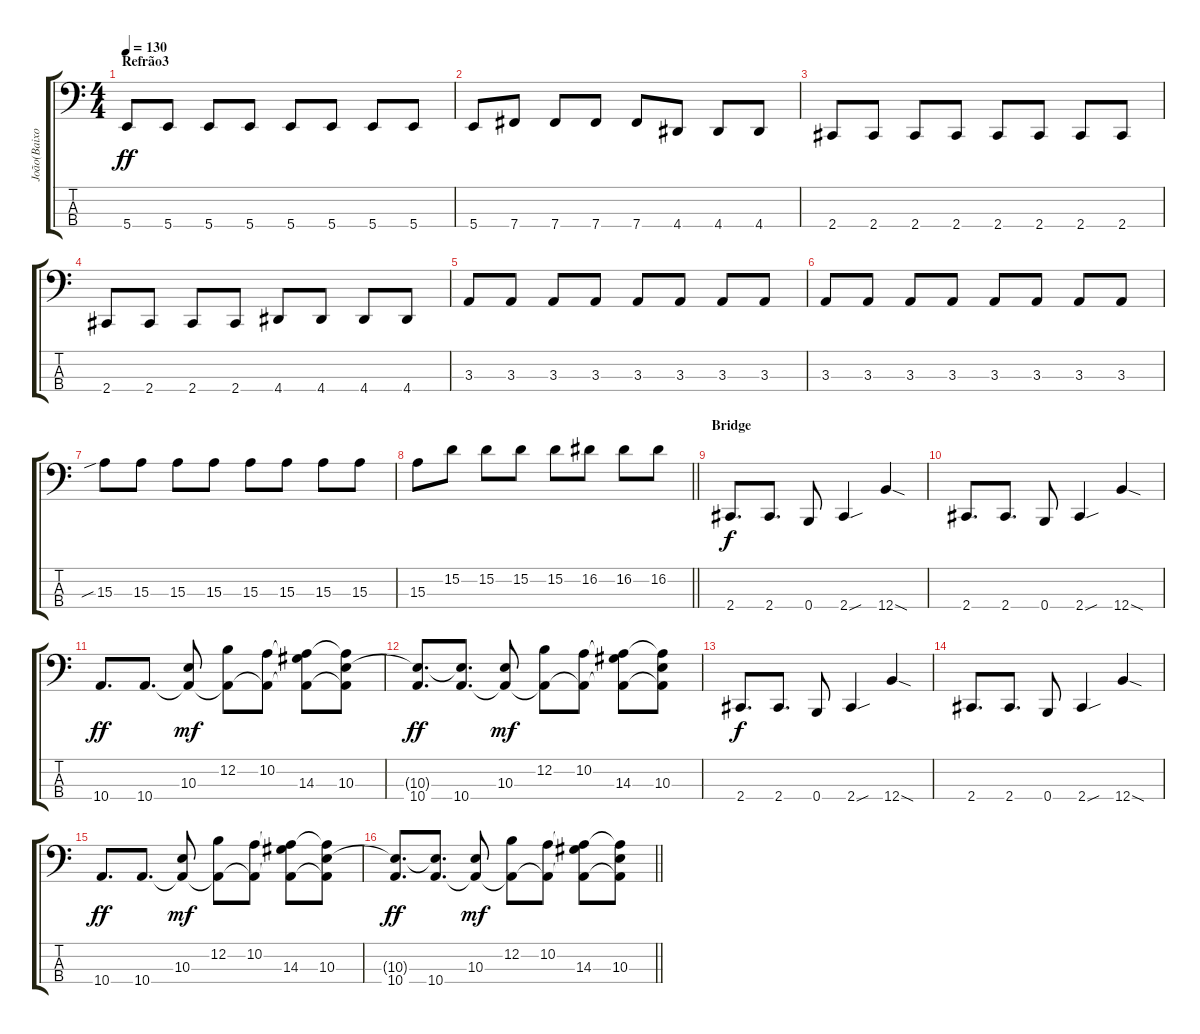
\track ("João(Baixo)" "João(Baixo") {instrument electricbassfinger}
\staff {score tabs}
\tuning (E2 B1 Gb1 B0) {hide}
\ts (4 4)
\section ("" "Refrão3")
\tempo 130
\clef f4
\ks c
5.4.8{dy ff} 5.4.8 5.4.8 5.4.8 5.4.8 5.4.8 5.4.8 5.4.8 |
5.4.8 7.4.8 7.4.8 7.4.8 7.4.8 4.4.8 4.4.8 4.4.8 |
2.4.8 2.4.8 2.4.8 2.4.8 2.4.8 2.4.8 2.4.8 2.4.8 |
2.4.8 2.4.8 2.4.8 2.4.8 4.4.8 4.4.8 4.4.8 4.4.8 |
3.3.8 3.3.8 3.3.8 3.3.8 3.3.8 3.3.8 3.3.8 3.3.8 |
3.3.8 3.3.8 3.3.8 3.3.8 3.3.8 3.3.8 3.3.8 3.3.8 |
15.3{sib}.8 15.3.8 15.3.8 15.3.8 15.3.8 15.3.8 15.3.8 15.3.8 |
\barLineRight lightlight
15.3.8 15.2.8 15.2.8 15.2.8 15.2.8 16.2.8 16.2.8 16.2.8 |
\section ("" "Bridge")
2.4.8{d dy f} 2.4.8{d} 0.4.8 2.4{sou}.4 12.4{sod}.4 |
2.4.8{d} 2.4.8{d} 0.4.8 2.4{sou}.4 12.4{sod}.4 |
10.4.8{d dy ff} 10.4.8{d} (10.3 10.4{t}).8{dy mf} (12.2 10.4{t}).8 (10.2 10.4{t}).8 (10.2{t} 14.3 10.4{t}).8 (10.2{t} 10.3 10.4{t}).8 |
(10.3{t} 10.4).8{d dy ff} (10.3{t} 10.4).8{d} (10.3 10.4{t}).8{dy mf} (12.2 10.4{t}).8 (10.2 10.4{t}).8 (10.2{t} 14.3 10.4{t}).8 (10.2{t} 10.3 10.4{t}).8 |
2.4.8{d dy f} 2.4.8{d} 0.4.8 2.4{sou}.4 12.4{sod}.4 |
2.4.8{d} 2.4.8{d} 0.4.8 2.4{sou}.4 12.4{sod}.4 |
10.4.8{d dy ff} 10.4.8{d} (10.3 10.4{t}).8{dy mf} (12.2 10.4{t}).8 (10.2 10.4{t}).8 (10.2{t} 14.3 10.4{t}).8 (10.2{t} 10.3 10.4{t}).8 |
\barLineRight lightlight
(10.3{t} 10.4).8{d dy ff} (10.3{t} 10.4).8{d} (10.3 10.4{t}).8{dy mf} (12.2 10.4{t}).8 (10.2 10.4{t}).8 (10.2{t} 14.3 10.4{t}).8 (10.2{t} 10.3 10.4{t}).8
